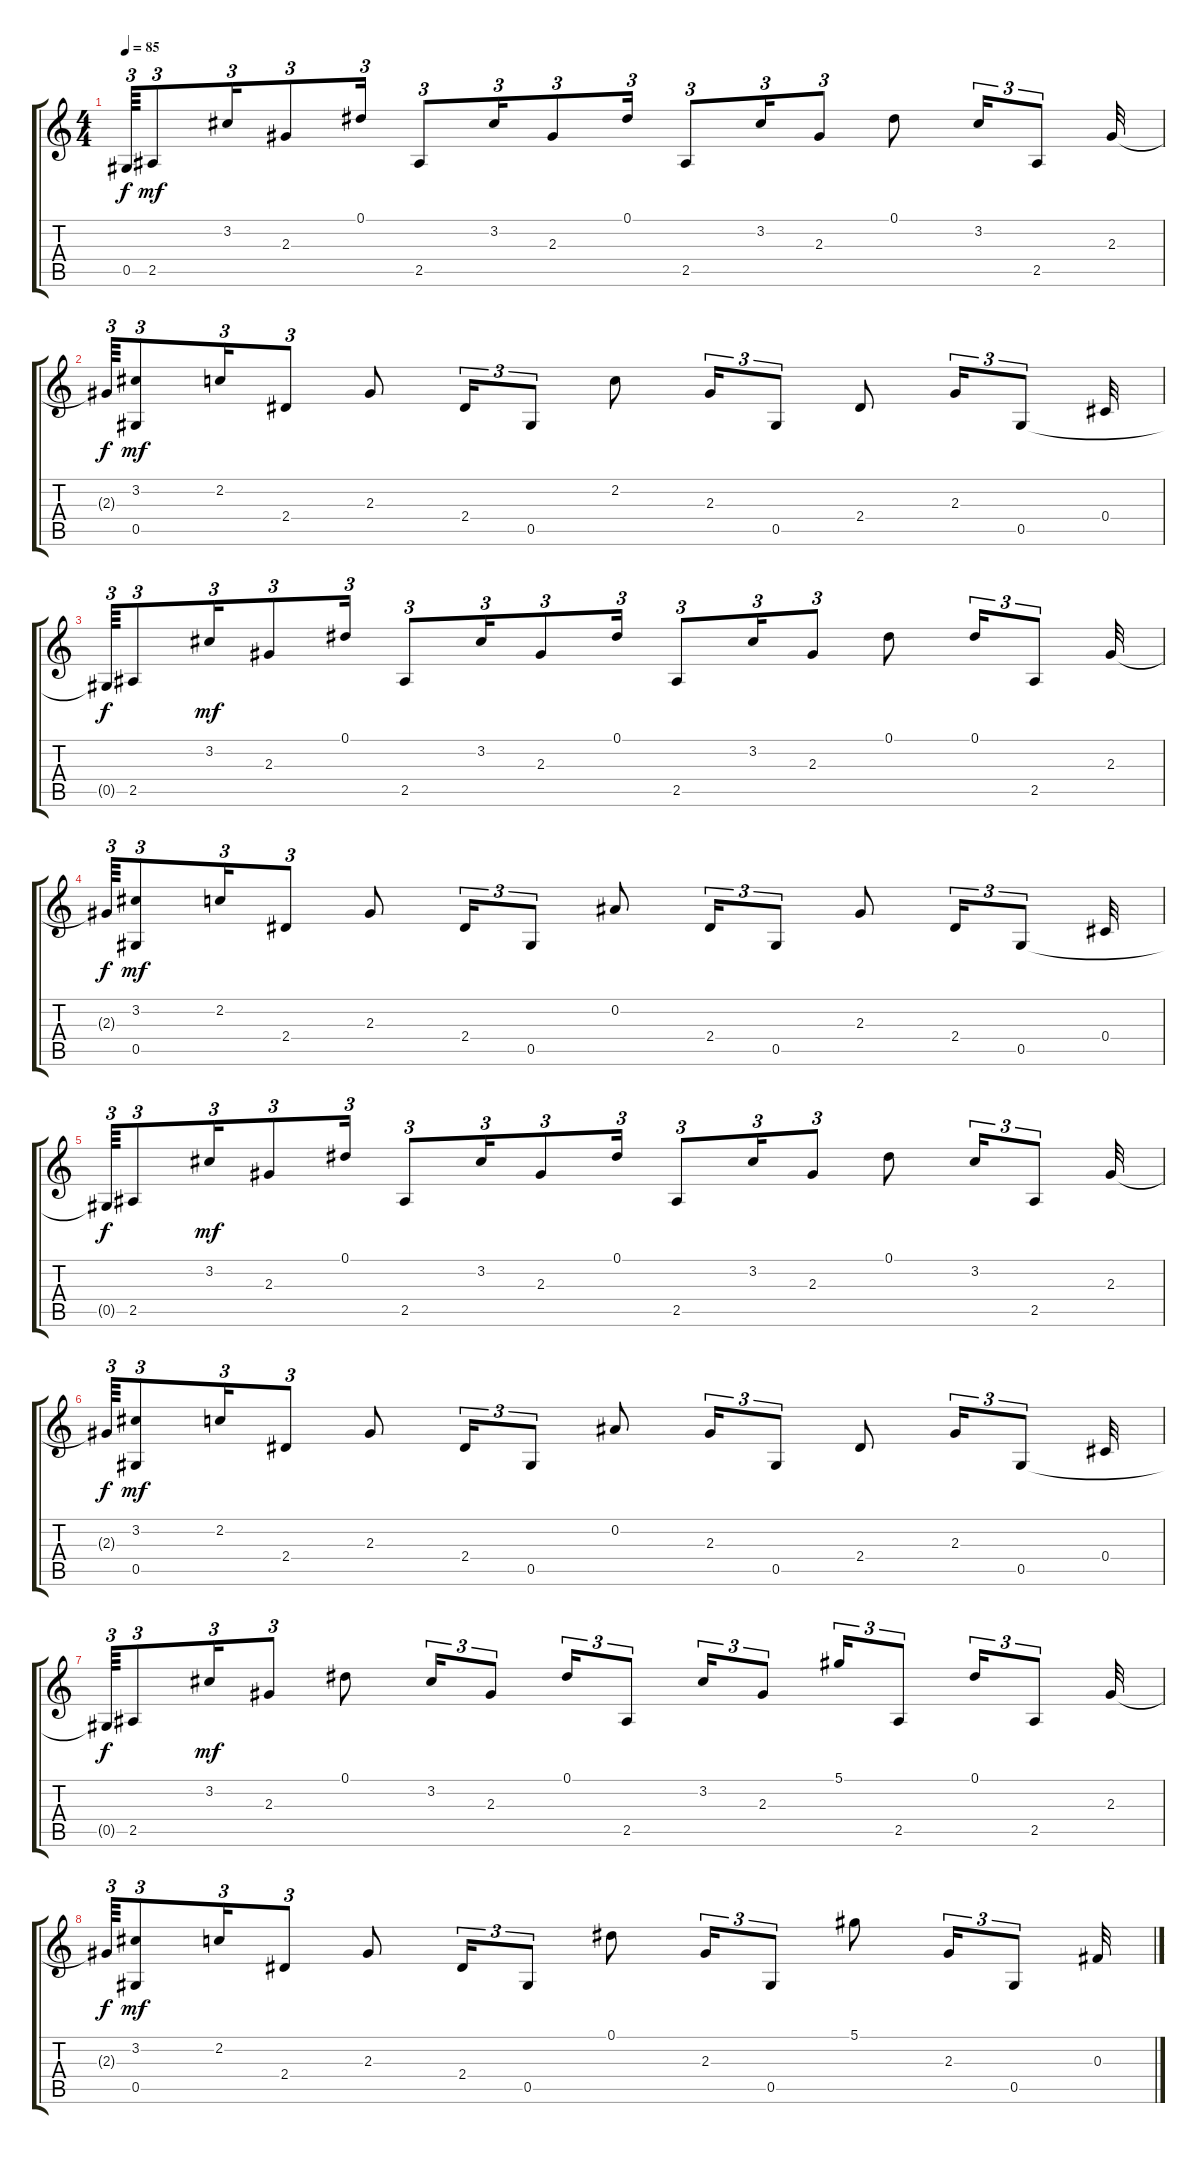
\track "" {instrument acousticguitarnylon}
\staff {score tabs}
\tuning (Eb4 Bb3 Gb3 Db3 Ab2 Eb2) {hide}
\ts (4 4)
\tempo 85
\clef g2
\ks c
0.5{t}.64{tu (3 2) dy f} 2.5.8{tu (3 2) dy mf} 3.2.16{tu (3 2)} 2.3.8{tu (3 2)} 0.1.16{tu (3 2)} 2.5.8{tu (3 2)} 3.2.16{tu (3 2)} 2.3.8{tu (3 2)} 0.1.16{tu (3 2)} 2.5.8{tu (3 2)} 3.2.16{tu (3 2)} 2.3.8{tu (3 2)} 0.1.8 3.2.16{tu (3 2)} 2.5.8{tu (3 2)} 2.3.32 |
2.3{t}.64{tu (3 2) dy f} (3.2 0.5).8{tu (3 2) dy mf} 2.2.16{tu (3 2)} 2.4.8{tu (3 2)} 2.3.8 2.4.16{tu (3 2)} 0.5.8{tu (3 2)} 2.2.8 2.3.16{tu (3 2)} 0.5.8{tu (3 2)} 2.4.8 2.3.16{tu (3 2)} 0.5.8{tu (3 2)} 0.4.32 |
0.5{t}.64{tu (3 2) dy f} 2.5.8{tu (3 2)} 3.2.16{tu (3 2) dy mf} 2.3.8{tu (3 2)} 0.1.16{tu (3 2)} 2.5.8{tu (3 2)} 3.2.16{tu (3 2)} 2.3.8{tu (3 2)} 0.1.16{tu (3 2)} 2.5.8{tu (3 2)} 3.2.16{tu (3 2)} 2.3.8{tu (3 2)} 0.1.8 0.1.16{tu (3 2)} 2.5.8{tu (3 2)} 2.3.32 |
2.3{t}.64{tu (3 2) dy f} (3.2 0.5).8{tu (3 2) dy mf} 2.2.16{tu (3 2)} 2.4.8{tu (3 2)} 2.3.8 2.4.16{tu (3 2)} 0.5.8{tu (3 2)} 0.2.8 2.4.16{tu (3 2)} 0.5.8{tu (3 2)} 2.3.8 2.4.16{tu (3 2)} 0.5.8{tu (3 2)} 0.4.32 |
0.5{t}.64{tu (3 2) dy f} 2.5.8{tu (3 2)} 3.2.16{tu (3 2) dy mf} 2.3.8{tu (3 2)} 0.1.16{tu (3 2)} 2.5.8{tu (3 2)} 3.2.16{tu (3 2)} 2.3.8{tu (3 2)} 0.1.16{tu (3 2)} 2.5.8{tu (3 2)} 3.2.16{tu (3 2)} 2.3.8{tu (3 2)} 0.1.8 3.2.16{tu (3 2)} 2.5.8{tu (3 2)} 2.3.32 |
2.3{t}.64{tu (3 2) dy f} (3.2 0.5).8{tu (3 2) dy mf} 2.2.16{tu (3 2)} 2.4.8{tu (3 2)} 2.3.8 2.4.16{tu (3 2)} 0.5.8{tu (3 2)} 0.2.8 2.3.16{tu (3 2)} 0.5.8{tu (3 2)} 2.4.8 2.3.16{tu (3 2)} 0.5.8{tu (3 2)} 0.4.32 |
0.5{t}.64{tu (3 2) dy f} 2.5.8{tu (3 2)} 3.2.16{tu (3 2) dy mf} 2.3.8{tu (3 2)} 0.1.8 3.2.16{tu (3 2)} 2.3.8{tu (3 2)} 0.1.16{tu (3 2)} 2.5.8{tu (3 2)} 3.2.16{tu (3 2)} 2.3.8{tu (3 2)} 5.1.16{tu (3 2)} 2.5.8{tu (3 2)} 0.1.16{tu (3 2)} 2.5.8{tu (3 2)} 2.3.32 |
2.3{t}.64{tu (3 2) dy f} (3.2 0.5).8{tu (3 2) dy mf} 2.2.16{tu (3 2)} 2.4.8{tu (3 2)} 2.3.8 2.4.16{tu (3 2)} 0.5.8{tu (3 2)} 0.1.8 2.3.16{tu (3 2)} 0.5.8{tu (3 2)} 5.1.8 2.3.16{tu (3 2)} 0.5.8{tu (3 2)} 0.3.32
